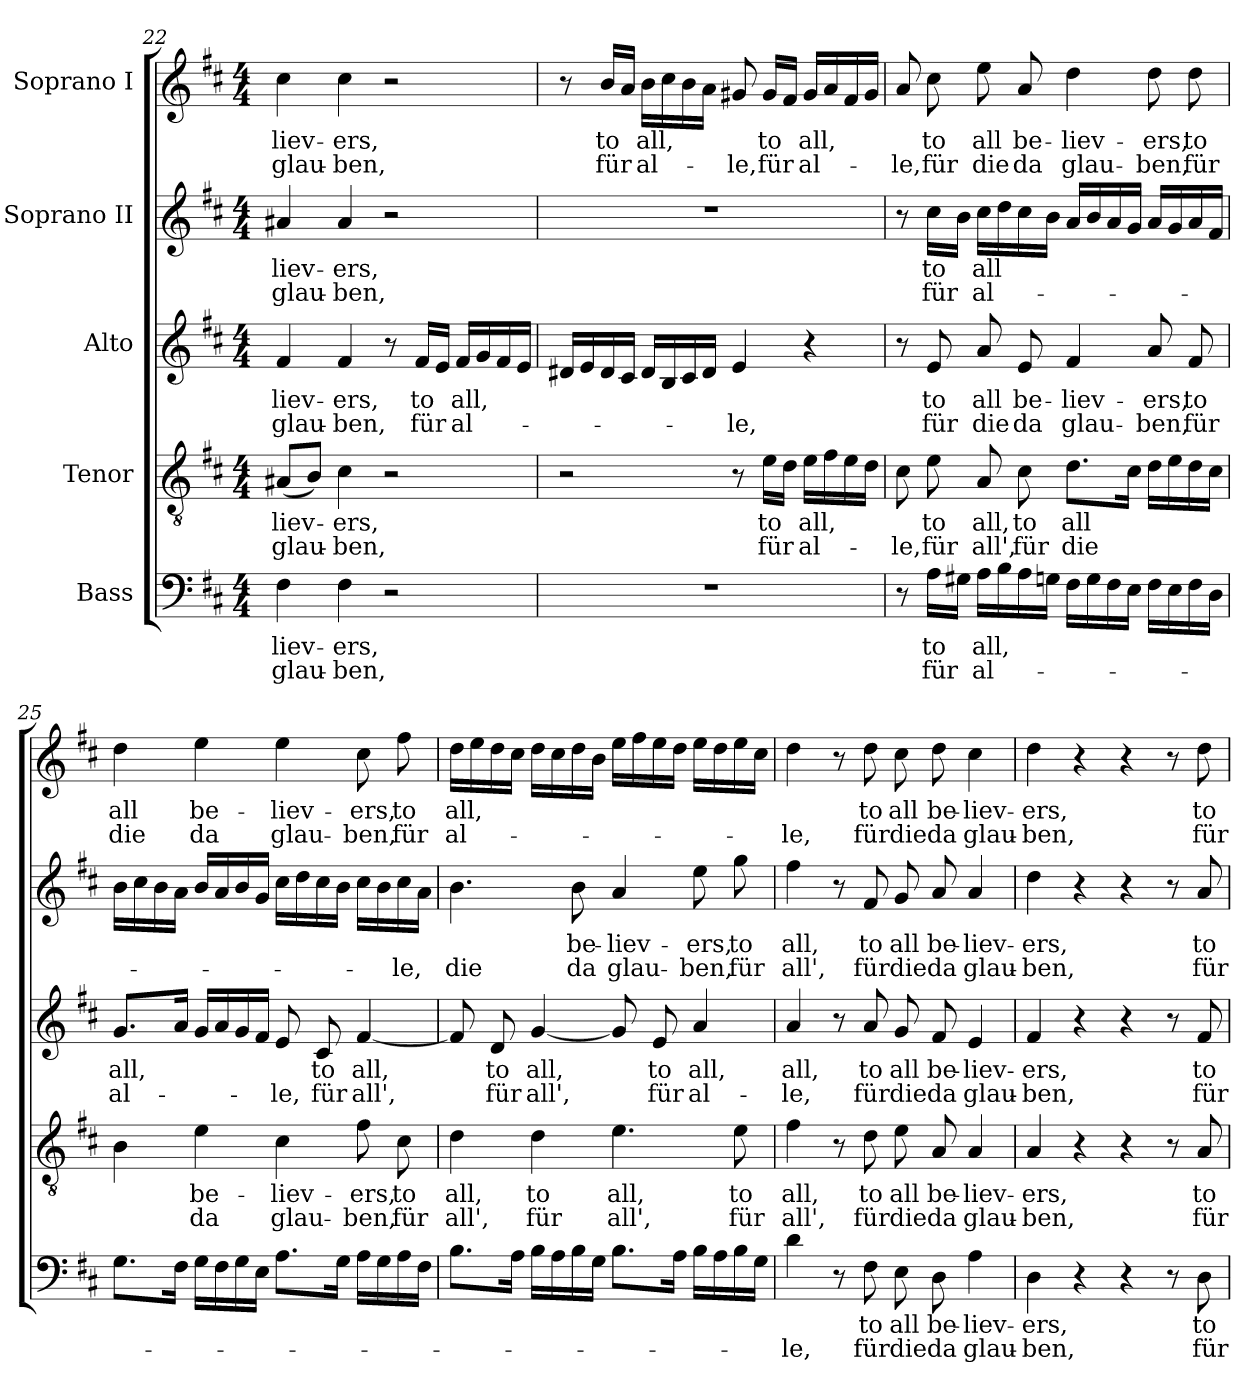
**kern	**text	**text	**kern	**text	**text	**kern	**text	**text	**kern	**text	**text	**kern	**text	**text
*part5	*part5	*part5	*part4	*part4	*part4	*part3	*part3	*part3	*part2	*part2	*part2	*part1	*part1	*part1
*staff5	*staff5	*staff5	*staff4	*staff4	*staff4	*staff3	*staff3	*staff3	*staff2	*staff2	*staff2	*staff1	*staff1	*staff1
*I"Bass	*	*	*I"Tenor	*	*	*I"Alto	*	*	*I"Soprano II	*	*	*I"Soprano I	*	*
!!LO:PB:g=z
*clefF4	*	*	*clefGv2	*	*	*clefG2	*	*	*clefG2	*	*	*clefG2	*	*
*k[f#c#]	*	*	*k[f#c#]	*	*	*k[f#c#]	*	*	*k[f#c#]	*	*	*k[f#c#]	*	*
*D:	*	*	*D:	*	*	*D:	*	*	*D:	*	*	*D:	*	*
*M4/4	*	*	*M4/4	*	*	*M4/4	*	*	*M4/4	*	*	*M4/4	*	*
=22	=22	=22	=22	=22	=22	=22	=22	=22	=22	=22	=22	=22	=22	=22
!	!LO:LY:b	!LO:LY:b	!	!LO:LY:b	!LO:LY:b	!	!LO:LY:b	!LO:LY:b	!	!LO:LY:b	!LO:LY:b	!	!LO:LY:b	!LO:LY:b
4F#\	-liev-	glau-	(<8A#X/L	-liev-	glau-	4f#/	-liev-	glau-	4a#X/	-liev-	glau-	4cc#\	-liev-	glau-
.	.	.	8B/J)	.	.	.	.	.	.	.	.	.	.	.
!	!LO:LY:b	!LO:LY:b	!	!LO:LY:b	!LO:LY:b	!	!LO:LY:b	!LO:LY:b	!	!LO:LY:b	!LO:LY:b	!	!LO:LY:b	!LO:LY:b
4F#\	-ers,	-ben,	4c#\	-ers,	-ben,	4f#/	-ers,	-ben,	4a#/	-ers,	-ben,	4cc#\	-ers,	-ben,
2r	.	.	2r	.	.	8r	.	.	2r	.	.	2r	.	.
!	!	!	!	!	!	!	!LO:LY:b	!LO:LY:b	!	!	!	!	!	!
.	.	.	.	.	.	16f#/LL	to	für	.	.	.	.	.	.
.	.	.	.	.	.	16e/JJ	.	.	.	.	.	.	.	.
!	!	!	!	!	!	!	!LO:LY:b	!LO:LY:b	!	!	!	!	!	!
.	.	.	.	.	.	16f#/LL	all,	al-	.	.	.	.	.	.
.	.	.	.	.	.	16g/	.	.	.	.	.	.	.	.
.	.	.	.	.	.	16f#/	.	.	.	.	.	.	.	.
.	.	.	.	.	.	16e/JJ	.	.	.	.	.	.	.	.
=23	=23	=23	=23	=23	=23	=23	=23	=23	=23	=23	=23	=23	=23	=23
1r	.	.	2r	.	.	16d#X/LL	.	.	1r	.	.	8r	.	.
.	.	.	.	.	.	16e/	.	.	.	.	.	.	.	.
!	!	!	!	!	!	!	!	!	!	!	!	!	!LO:LY:b	!LO:LY:b
.	.	.	.	.	.	16d#/	.	.	.	.	.	16b/LL	to	für
.	.	.	.	.	.	16c#/JJ	.	.	.	.	.	16a/JJ	.	.
!	!	!	!	!	!	!	!	!	!	!	!	!	!LO:LY:b	!LO:LY:b
.	.	.	.	.	.	16d#/LL	.	.	.	.	.	16b\LL	all,	al-
.	.	.	.	.	.	16B/	.	.	.	.	.	16cc#\	.	.
.	.	.	.	.	.	16c#/	.	.	.	.	.	16b\	.	.
.	.	.	.	.	.	16d#/JJ	.	.	.	.	.	16a\JJ	.	.
!	!	!	!	!	!	!	!	!LO:LY:b	!	!	!	!	!	!LO:LY:b
.	.	.	8r	.	.	4e/	.	-le,	.	.	.	8g#X/	.	-le,
!	!	!	!	!LO:LY:b	!LO:LY:b	!	!	!	!	!	!	!	!LO:LY:b	!LO:LY:b
.	.	.	16e\LL	to	für	.	.	.	.	.	.	16g#/LL	to	für
.	.	.	16d\JJ	.	.	.	.	.	.	.	.	16f#/JJ	.	.
!	!	!	!	!LO:LY:b	!LO:LY:b	!	!	!	!	!	!	!	!LO:LY:b	!LO:LY:b
.	.	.	16e\LL	all,	al-	4r	.	.	.	.	.	16g#/LL	all,	al-
.	.	.	16f#\	.	.	.	.	.	.	.	.	16a/	.	.
.	.	.	16e\	.	.	.	.	.	.	.	.	16f#/	.	.
.	.	.	16d\JJ	.	.	.	.	.	.	.	.	16g#/JJ	.	.
!!LO:LB:g=z
=24	=24	=24	=24	=24	=24	=24	=24	=24	=24	=24	=24	=24	=24	=24
!	!	!	!	!	!LO:LY:b	!	!	!	!	!	!	!	!	!LO:LY:b
8r	.	.	8c#\	.	-le,	8r	.	.	8r	.	.	8a/	.	-le,
!	!LO:LY:b	!LO:LY:b	!	!LO:LY:b	!LO:LY:b	!	!LO:LY:b	!LO:LY:b	!	!LO:LY:b	!LO:LY:b	!	!LO:LY:b	!LO:LY:b
16A\LL	to	für	8e\	to	für	8e/	to	für	16cc#\LL	to	für	8cc#\	to	für
16G#X\JJ	.	.	.	.	.	.	.	.	16b\JJ	.	.	.	.	.
!	!LO:LY:b	!LO:LY:b	!	!LO:LY:b	!LO:LY:b	!	!LO:LY:b	!LO:LY:b	!	!LO:LY:b	!LO:LY:b	!	!LO:LY:b	!LO:LY:b
16A\LL	all,	al-	8A/	all,	all',	8a/	all	die	16cc#\LL	all	al-	8ee\	all	die
16B\	.	.	.	.	.	.	.	.	16dd\	.	.	.	.	.
!	!	!	!	!LO:LY:b	!LO:LY:b	!	!LO:LY:b	!LO:LY:b	!	!	!	!	!LO:LY:b	!LO:LY:b
16A\	.	.	8c#\	to	für	8e/	be-	da	16cc#\	.	.	8a/	be-	da
16Gn\JJ	.	.	.	.	.	.	.	.	16b\JJ	.	.	.	.	.
!	!	!	!	!LO:LY:b	!LO:LY:b	!	!LO:LY:b	!LO:LY:b	!	!	!	!	!LO:LY:b	!LO:LY:b
16F#\LL	.	.	8.d\L	all	die	4f#/	-liev-	glau-	16a/LL	.	.	4dd\	-liev-	glau-
16G\	.	.	.	.	.	.	.	.	16b/	.	.	.	.	.
16F#\	.	.	.	.	.	.	.	.	16a/	.	.	.	.	.
16E\JJ	.	.	16c#\Jk	.	.	.	.	.	16g/JJ	.	.	.	.	.
!	!	!	!	!	!	!	!LO:LY:b	!LO:LY:b	!	!	!	!	!LO:LY:b	!LO:LY:b
16F#\LL	.	.	16d\LL	.	.	8a/	-ers,	-ben,	16a/LL	.	.	8dd\	-ers,	-ben,
16E\	.	.	16e\	.	.	.	.	.	16g/	.	.	.	.	.
!	!	!	!	!	!	!	!LO:LY:b	!LO:LY:b	!	!	!	!	!LO:LY:b	!LO:LY:b
16F#\	.	.	16d\	.	.	8f#/	to	für	16a/	.	.	8dd\	to	für
16D\JJ	.	.	16c#\JJ	.	.	.	.	.	16f#/JJ	.	.	.	.	.
!!LO:PB:g=z
=25	=25	=25	=25	=25	=25	=25	=25	=25	=25	=25	=25	=25	=25	=25
!	!	!	!	!	!	!	!LO:LY:b	!LO:LY:b	!	!	!	!	!LO:LY:b	!LO:LY:b
8.G\L	.	.	4B\	.	.	8.g/L	all,	al-	16b\LL	.	.	4dd\	all	die
.	.	.	.	.	.	.	.	.	16cc#\	.	.	.	.	.
.	.	.	.	.	.	.	.	.	16b\	.	.	.	.	.
16F#\Jk	.	.	.	.	.	16a/Jk	.	.	16a\JJ	.	.	.	.	.
!	!	!	!	!LO:LY:b	!LO:LY:b	!	!	!	!	!	!	!	!LO:LY:b	!LO:LY:b
16G\LL	.	.	4e\	be-	da	16g/LL	.	.	16b/LL	.	.	4ee\	be-	da
16F#\	.	.	.	.	.	16a/	.	.	16a/	.	.	.	.	.
16G\	.	.	.	.	.	16g/	.	.	16b/	.	.	.	.	.
16E\JJ	.	.	.	.	.	16f#/JJ	.	.	16g/JJ	.	.	.	.	.
!	!	!	!	!LO:LY:b	!LO:LY:b	!	!	!LO:LY:b	!	!	!	!	!LO:LY:b	!LO:LY:b
8.A\L	.	.	4c#\	-liev-	glau-	8e/	.	-le,	16cc#\LL	.	.	4ee\	-liev-	glau-
.	.	.	.	.	.	.	.	.	16dd\	.	.	.	.	.
!	!	!	!	!	!	!	!LO:LY:b	!LO:LY:b	!	!	!	!	!	!
.	.	.	.	.	.	8c#/	to	für	16cc#\	.	.	.	.	.
16G\Jk	.	.	.	.	.	.	.	.	16b\JJ	.	.	.	.	.
!	!	!	!	!LO:LY:b	!LO:LY:b	!	!LO:LY:b	!LO:LY:b	!	!	!	!	!LO:LY:b	!LO:LY:b
16A\LL	.	.	8f#\	-ers,	-ben,	[4f#/	all,	all',	16cc#\LL	.	.	8cc#\	-ers,	-ben,
16G\	.	.	.	.	.	.	.	.	16b\	.	.	.	.	.
!	!	!	!	!LO:LY:b	!LO:LY:b	!	!	!	!	!	!LO:LY:b	!	!LO:LY:b	!LO:LY:b
16A\	.	.	8c#\	to	für	.	.	.	16cc#\	.	-le,	8ff#\	to	für
16F#\JJ	.	.	.	.	.	.	.	.	16a\JJ	.	.	.	.	.
=26	=26	=26	=26	=26	=26	=26	=26	=26	=26	=26	=26	=26	=26	=26
!	!	!	!	!LO:LY:b	!LO:LY:b	!	!	!	!	!	!LO:LY:b	!	!LO:LY:b	!LO:LY:b
8.B\L	.	.	4d\	all,	all',	8f#/]	.	.	4.b\	.	die	16dd\LL	all,	al-
.	.	.	.	.	.	.	.	.	.	.	.	16ee\	.	.
!	!	!	!	!	!	!	!LO:LY:b	!LO:LY:b	!	!	!	!	!	!
.	.	.	.	.	.	8d/	to	für	.	.	.	16dd\	.	.
16A\Jk	.	.	.	.	.	.	.	.	.	.	.	16cc#\JJ	.	.
!	!	!	!	!LO:LY:b	!LO:LY:b	!	!LO:LY:b	!LO:LY:b	!	!	!	!	!	!
16B\LL	.	.	4d\	to	für	[4g/	all,	all',	.	.	.	16dd\LL	.	.
16A\	.	.	.	.	.	.	.	.	.	.	.	16cc#\	.	.
!	!	!	!	!	!	!	!	!	!	!LO:LY:b	!LO:LY:b	!	!	!
16B\	.	.	.	.	.	.	.	.	8b\	be-	da	16dd\	.	.
16G\JJ	.	.	.	.	.	.	.	.	.	.	.	16b\JJ	.	.
!	!	!	!	!LO:LY:b	!LO:LY:b	!	!	!	!	!LO:LY:b	!LO:LY:b	!	!	!
8.B\L	.	.	4.e\	all,	all',	8g/]	.	.	4a/	-liev-	glau-	16ee\LL	.	.
.	.	.	.	.	.	.	.	.	.	.	.	16ff#\	.	.
!	!	!	!	!	!	!	!LO:LY:b	!LO:LY:b	!	!	!	!	!	!
.	.	.	.	.	.	8e/	to	für	.	.	.	16ee\	.	.
16A\Jk	.	.	.	.	.	.	.	.	.	.	.	16dd\JJ	.	.
!	!	!	!	!	!	!	!LO:LY:b	!LO:LY:b	!	!LO:LY:b	!LO:LY:b	!	!	!
16B\LL	.	.	.	.	.	4a/	all,	al-	8ee\	-ers,	-ben,	16ee\LL	.	.
16A\	.	.	.	.	.	.	.	.	.	.	.	16dd\	.	.
!	!	!	!	!LO:LY:b	!LO:LY:b	!	!	!	!	!LO:LY:b	!LO:LY:b	!	!	!
16B\	.	.	8e\	to	für	.	.	.	8gg\	to	für	16ee\	.	.
16G\JJ	.	.	.	.	.	.	.	.	.	.	.	16cc#\JJ	.	.
=27	=27	=27	=27	=27	=27	=27	=27	=27	=27	=27	=27	=27	=27	=27
!	!	!LO:LY:b	!	!LO:LY:b	!LO:LY:b	!	!LO:LY:b	!LO:LY:b	!	!LO:LY:b	!LO:LY:b	!	!	!LO:LY:b
4d\	.	-le,	4f#\	all,	all',	4a/	all,	-le,	4ff#\	all,	all',	4dd\	.	-le,
8r	.	.	8r	.	.	8r	.	.	8r	.	.	8r	.	.
!	!LO:LY:b	!LO:LY:b	!	!LO:LY:b	!LO:LY:b	!	!LO:LY:b	!LO:LY:b	!	!LO:LY:b	!LO:LY:b	!	!LO:LY:b	!LO:LY:b
8F#\	to	für	8d\	to	für	8a/	to	für	8f#/	to	für	8dd\	to	für
!	!LO:LY:b	!LO:LY:b	!	!LO:LY:b	!LO:LY:b	!	!LO:LY:b	!LO:LY:b	!	!LO:LY:b	!LO:LY:b	!	!LO:LY:b	!LO:LY:b
8E\	all	die	8e\	all	die	8g/	all	die	8g/	all	die	8cc#\	all	die
!	!LO:LY:b	!LO:LY:b	!	!LO:LY:b	!LO:LY:b	!	!LO:LY:b	!LO:LY:b	!	!LO:LY:b	!LO:LY:b	!	!LO:LY:b	!LO:LY:b
8D\	be-	da	8A/	be-	da	8f#/	be-	da	8a/	be-	da	8dd\	be-	da
!	!LO:LY:b	!LO:LY:b	!	!LO:LY:b	!LO:LY:b	!	!LO:LY:b	!LO:LY:b	!	!LO:LY:b	!LO:LY:b	!	!LO:LY:b	!LO:LY:b
4A\	-liev-	glau-	4A/	-liev-	glau-	4e/	-liev-	glau-	4a/	-liev-	glau-	4cc#\	-liev-	glau-
!!LO:PB:g=z
=28	=28	=28	=28	=28	=28	=28	=28	=28	=28	=28	=28	=28	=28	=28
!	!LO:LY:b	!LO:LY:b	!	!LO:LY:b	!LO:LY:b	!	!LO:LY:b	!LO:LY:b	!	!LO:LY:b	!LO:LY:b	!	!LO:LY:b	!LO:LY:b
4D\	-ers,	-ben,	4A/	-ers,	-ben,	4f#/	-ers,	-ben,	4dd\	-ers,	-ben,	4dd\	-ers,	-ben,
4r	.	.	4r	.	.	4r	.	.	4r	.	.	4r	.	.
4r	.	.	4r	.	.	4r	.	.	4r	.	.	4r	.	.
8r	.	.	8r	.	.	8r	.	.	8r	.	.	8r	.	.
!	!LO:LY:b	!LO:LY:b	!	!LO:LY:b	!LO:LY:b	!	!LO:LY:b	!LO:LY:b	!	!LO:LY:b	!LO:LY:b	!	!LO:LY:b	!LO:LY:b
8D\	to	für	8A/	to	für	8f#/	to	für	8a/	to	für	8dd\	to	für
=	=	=	=	=	=	=	=	=	=	=	=	=	=	=
*-	*-	*-	*-	*-	*-	*-	*-	*-	*-	*-	*-	*-	*-	*-
